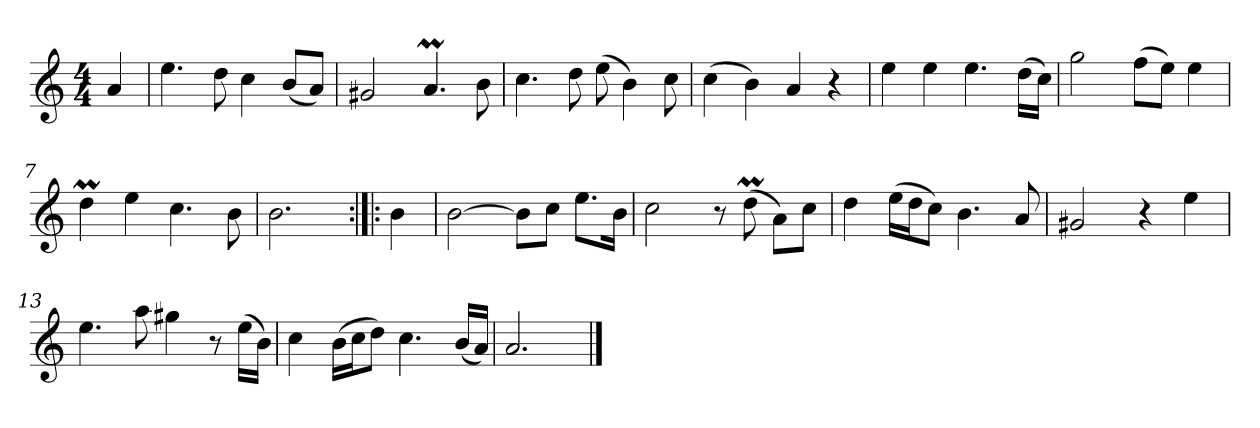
**kern
*part1
*staff1
*clefG2
*k[]
*a:
*M4/4
*MM120
=
4a
=1
4.ee
8dd
4cc
(8b/L
8a/J)
=2
2g#X
4.aM
8b
=3
4.cc
8dd
(8ee
4b)
8cc
=4
(4cc
4b)
4a
4r
=5
4ee
4ee
4.ee
(16dd\LL
16cc\JJ)
=6
2gg
(8ff\L
8ee\J)
4ee
=7
4ddM
4ee
4.cc
8b
=8
2.b
=:|!|:
4b
=9
[2b
8b\L]
8cc\J
8.ee\L
16b\Jk
=10
2cc
8r
(8ddM
8a\L)
8cc\J
=11
4dd
(16ee\LL
16dd\J
8cc\J)
4.b
8a
=12
2g#X
4r
4ee
=13
4.ee
8aa
4gg#X
8r
(16ee\LL
16b\JJ)
=14
4cc
(16b\LL
16cc\J
8dd\J)
4.cc
(16b/LL
16a/JJ)
=15
2.a
==
*-
